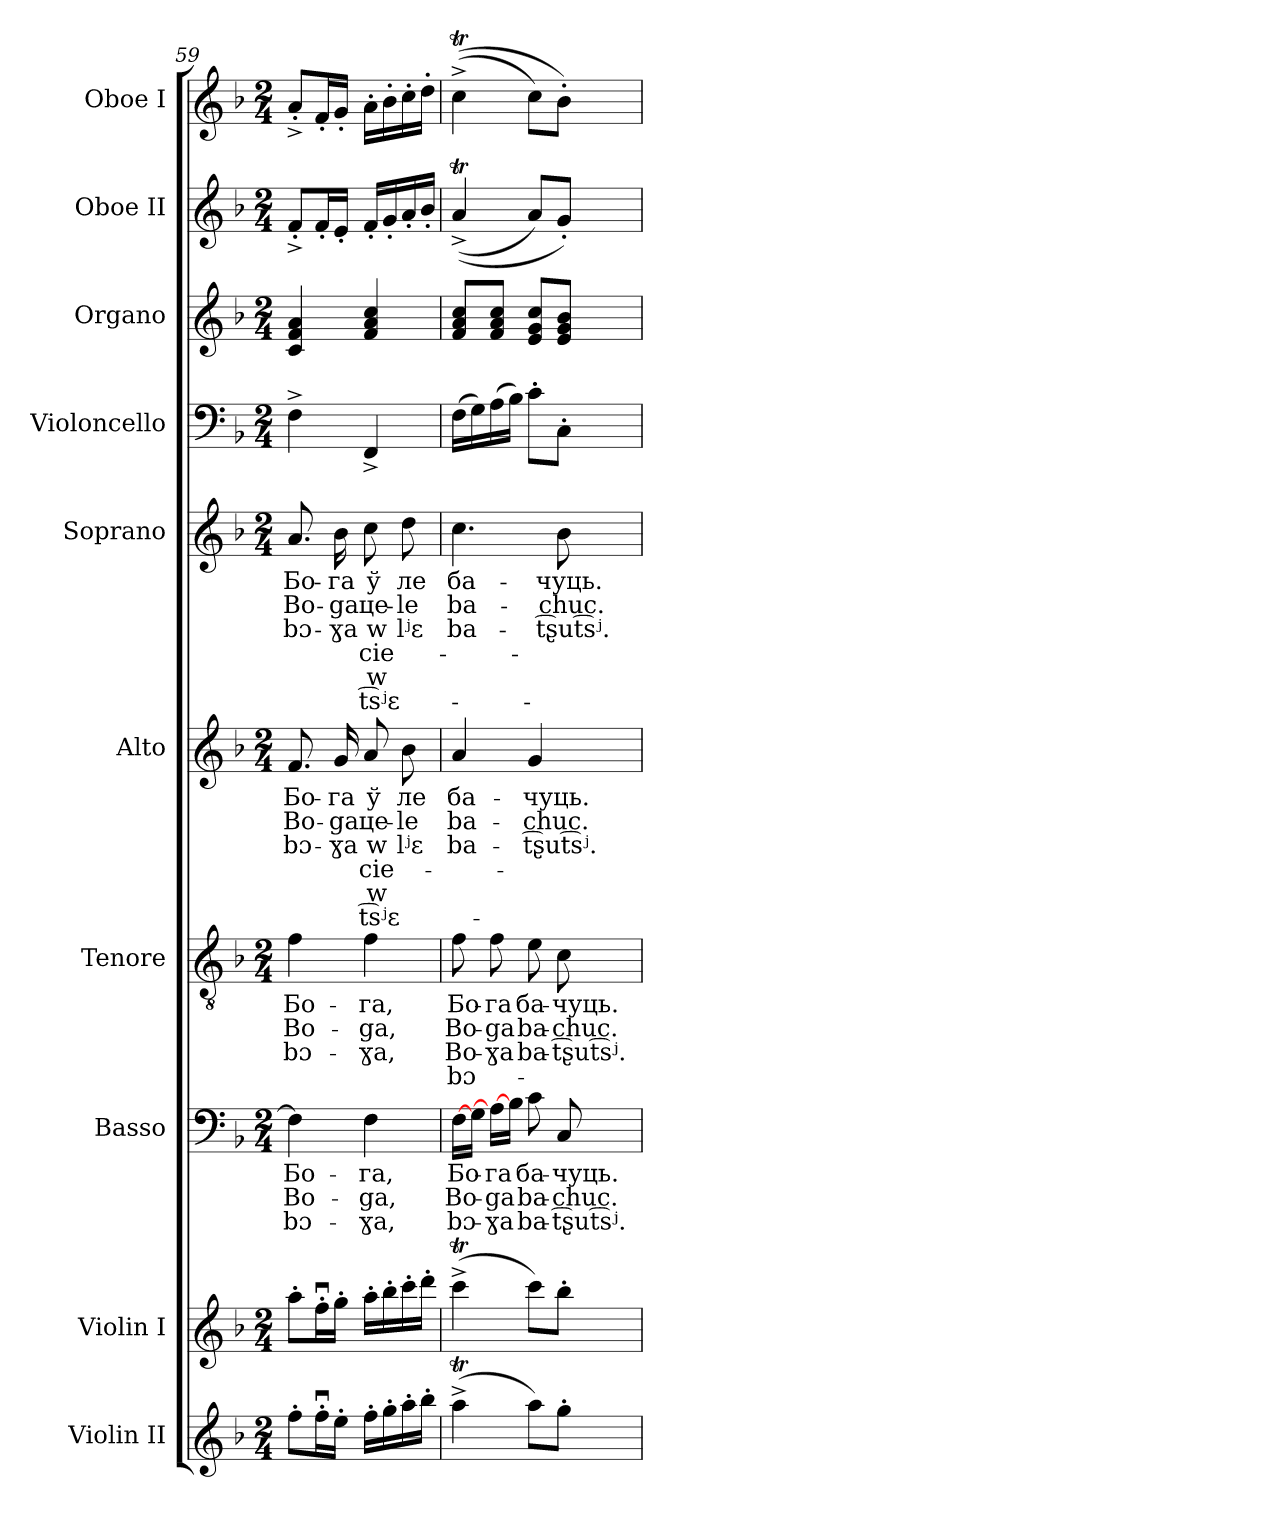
**kern	**kern	**kern	**text	**text	**text	**kern	**text	**text	**text	**text	**kern	**text	**text	**text	**text	**text	**text	**kern	**text	**text	**text	**text	**text	**text	**kern	**kern	**kern	**kern
*part10	*part9	*part8	*part8	*part8	*part8	*part7	*part7	*part7	*part7	*part7	*part6	*part6	*part6	*part6	*part6	*part6	*part6	*part5	*part5	*part5	*part5	*part5	*part5	*part5	*part4	*part3	*part2	*part1
*staff10	*staff9	*staff8	*staff8	*staff8	*staff8	*staff7	*staff7	*staff7	*staff7	*staff7	*staff6	*staff6	*staff6	*staff6	*staff6	*staff6	*staff6	*staff5	*staff5	*staff5	*staff5	*staff5	*staff5	*staff5	*staff4	*staff3	*staff2	*staff1
*I"Violin II	*I"Violin I	*I"Basso	*	*	*	*I"Tenore	*	*	*	*	*I"Alto	*	*	*	*	*	*	*I"Soprano	*	*	*	*	*	*	*I"Violoncello	*I"Organo	*I"Oboe II	*I"Oboe I
*	*	*	*	*	*	*	*	*	*	*	*I'A.	*	*	*	*	*	*	*	*	*	*	*	*	*	*	*	*	*
*clefG2	*clefG2	*clefF4	*	*	*	*clefGv2	*	*	*	*	*clefG2	*	*	*	*	*	*	*clefG2	*	*	*	*	*	*	*clefF4	*clefG2	*clefG2	*clefG2
*	*	*	*	*	*	*ITrd7c12	*	*	*	*	*	*	*	*	*	*	*	*	*	*	*	*	*	*	*	*	*	*
*k[b-]	*k[b-]	*k[b-]	*	*	*	*k[b-]	*	*	*	*	*k[b-]	*	*	*	*	*	*	*k[b-]	*	*	*	*	*	*	*k[b-]	*k[b-]	*k[b-]	*k[b-]
*F:	*F:	*F:	*	*	*	*F:	*	*	*	*	*F:	*	*	*	*	*	*	*F:	*	*	*	*	*	*	*F:	*F:	*F:	*F:
*M2/4	*M2/4	*M2/4	*	*	*	*M2/4	*	*	*	*	*M2/4	*	*	*	*	*	*	*M2/4	*	*	*	*	*	*	*M2/4	*M2/4	*M2/4	*M2/4
=59	=59	=59	=59	=59	=59	=59	=59	=59	=59	=59	=59	=59	=59	=59	=59	=59	=59	=59	=59	=59	=59	=59	=59	=59	=59	=59	=59	=59
!	!	!	!LO:LY:b:color=#000000	!LO:LY:b:color=#000000	!LO:LY:b:color=#000000	!	!	!	!	!	!	!	!	!	!	!	!	!	!	!	!	!	!	!	!	!	!	!
!	!	!	!	!	!	!	!LO:LY:b:color=#000000	!LO:LY:b:color=#000000	!LO:LY:b:color=#000000	!	!	!	!	!	!	!	!	!	!	!	!	!	!	!	!	!	!	!
!	!	!	!	!	!	!	!	!	!	!	!	!LO:LY:b:color=#000000	!LO:LY:b:color=#000000	!LO:LY:b:color=#000000	!	!	!	!	!	!	!	!	!	!	!	!	!	!
!	!	!	!	!	!	!	!	!	!	!	!	!	!	!	!	!	!	!	!LO:LY:b:color=#000000	!LO:LY:b:color=#000000	!LO:LY:b:color=#000000	!	!	!	!	!	!	!
8ff'i\L	8aa'i\L	4Fi\]	Бо-	Bo-	bɔ-	4Fi\	Бо-	Bo-	bɔ-	.	8.fi/	Бо-	Bo-	bɔ-	.	.	.	8.ai/	Бо-	Bo-	bɔ-	.	.	.	4F^i\	4ci/ 4fi 4ai	8f'^i/L	8a'^i/L
16ffu'i\L	16ffu'i\L	.	.	.	.	.	.	.	.	.	.	.	.	.	.	.	.	.	.	.	.	.	.	.	.	.	16f'i/L	16f'i/L
!	!	!	!	!	!	!	!	!	!	!	!	!LO:LY:b:color=#000000	!LO:LY:b:color=#000000	!LO:LY:b:color=#000000	!	!	!	!	!	!	!	!	!	!	!	!	!	!
!	!	!	!	!	!	!	!	!	!	!	!	!	!	!	!	!	!	!	!LO:LY:b:color=#000000	!LO:LY:b:color=#000000	!LO:LY:b:color=#000000	!	!	!	!	!	!	!
16ee'i\JJ	16gg'i\JJ	.	.	.	.	.	.	.	.	.	16gi/	-га	-ga	-ɣa	.	.	.	16b-i\	-га	-ga	-ɣa	.	.	.	.	.	16e'i/JJ	16g'i/JJ
!	!	!	!LO:LY:b:color=#000000	!LO:LY:b:color=#000000	!LO:LY:b:color=#000000	!	!	!	!	!	!	!	!	!	!	!	!	!	!	!	!	!	!	!	!	!	!	!
!	!	!	!	!	!	!	!LO:LY:b:color=#000000	!LO:LY:b:color=#000000	!LO:LY:b:color=#000000	!	!	!	!	!	!	!	!	!	!	!	!	!	!	!	!	!	!	!
!	!	!	!	!	!	!	!	!	!	!	!	!LO:LY:b:color=#000000	!LO:LY:b:color=#000000	!LO:LY:b:color=#000000	!LO:LY:b:color=#000000	!LO:LY:b:color=#000000	!LO:LY:b:color=#000000	!	!	!	!	!	!	!	!	!	!	!
!	!	!	!	!	!	!	!	!	!	!	!	!	!	!	!	!	!	!	!LO:LY:b:color=#000000	!LO:LY:b:color=#000000	!LO:LY:b:color=#000000	!LO:LY:b:color=#000000	!LO:LY:b:color=#000000	!LO:LY:b:color=#000000	!	!	!	!
16ff'i\LL	16aa'i\LL	4Fi\	-га,	-ga,	-ɣa,	4Fi\	-га,	-ga,	-ɣa,	.	8ai/	ў	це-	w	cie-	w	t͡sʲɛ-	8cci\	ў	це-	w	cie-	w	t͡sʲɛ-	4FF^i/	4fi/ 4ai 4cci	16f'i/LL	16a'i\LL
16gg'i\	16bb-'i\	.	.	.	.	.	.	.	.	.	.	.	.	.	.	.	.	.	.	.	.	.	.	.	.	.	16g'i/	16b-'i\
!	!	!	!	!	!	!	!	!	!	!	!	!LO:LY:b:color=#000000	!LO:LY:b:color=#000000	!LO:LY:b:color=#000000	!	!	!	!	!	!	!	!	!	!	!	!	!	!
!	!	!	!	!	!	!	!	!	!	!	!	!	!	!	!	!	!	!	!LO:LY:b:color=#000000	!LO:LY:b:color=#000000	!LO:LY:b:color=#000000	!	!	!	!	!	!	!
16aa'i\	16ccc'i\	.	.	.	.	.	.	.	.	.	8b-i\	-ле	-le	-lʲɛ	.	.	.	8ddi\	-ле	-le	-lʲɛ	.	.	.	.	.	16a'i/	16cc'i\
16bb-'i\JJ	16ddd'i\JJ	.	.	.	.	.	.	.	.	.	.	.	.	.	.	.	.	.	.	.	.	.	.	.	.	.	16b-'i/JJ	16dd'i\JJ
=60	=60	=60	=60	=60	=60	=60	=60	=60	=60	=60	=60	=60	=60	=60	=60	=60	=60	=60	=60	=60	=60	=60	=60	=60	=60	=60	=60	=60
!	!	!	!LO:LY:b:color=#000000	!LO:LY:b:color=#000000	!LO:LY:b:color=#000000	!	!	!	!	!	!	!	!	!	!	!	!	!	!	!	!	!	!	!	!	!	!	!
!	!	!	!	!	!	!	!LO:LY:b:color=#000000	!LO:LY:b:color=#000000	!LO:LY:b:color=#000000	!LO:LY:b:color=#000000	!	!	!	!	!	!	!	!	!	!	!	!	!	!	!	!	!	!
!	!	!	!	!	!	!	!	!	!	!	!	!LO:LY:b:color=#000000	!LO:LY:b:color=#000000	!LO:LY:b:color=#000000	!	!	!	!	!	!	!	!	!	!	!	!	!	!
!	!	!	!	!	!	!	!	!	!	!	!	!	!	!	!	!	!	!	!LO:LY:b:color=#000000	!LO:LY:b:color=#000000	!LO:LY:b:color=#000000	!	!	!	!	!	!	!
(4aat^i\	(4cccT^i\	[>16Fi\LL	Бо-	Bo-	bɔ-	8Fi\	Бо-	Bo-	-Bo-	bɔ-	4ai/	ба-	ba-	ba-	.	.	.	4.cci\	ба-	ba-	ba-	.	.	.	(16Fi\LL	8fi/ 8ai 8cciL	((4at^i/	((4ccT^i\
.	.	16Gi\JJ	.	.	.	.	.	.	.	.	.	.	.	.	.	.	.	.	.	.	.	.	.	.	16Gi\)	.	.	.
!	!	!	!LO:LY:b:color=#000000	!LO:LY:b:color=#000000	!LO:LY:b:color=#000000	!	!	!	!	!	!	!	!	!	!	!	!	!	!	!	!	!	!	!	!	!	!	!
!	!	!	!	!	!	!	!LO:LY:b:color=#000000	!LO:LY:b:color=#000000	!LO:LY:b:color=#000000	!	!	!	!	!	!	!	!	!	!	!	!	!	!	!	!	!	!	!
.	.	16Ai\LL_>	-га	-ga	-ɣa	8Fi\	-га	-ga	-ɣa	.	.	.	.	.	.	.	.	.	.	.	.	.	.	.	(16Ai\	8fi/ 8ai 8cciJ	.	.
.	.	16B-i\JJ	.	.	.	.	.	.	.	.	.	.	.	.	.	.	.	.	.	.	.	.	.	.	16B-i\JJ)	.	.	.
!	!	!	!LO:LY:b:color=#000000	!LO:LY:b:color=#000000	!LO:LY:b:color=#000000	!	!	!	!	!	!	!	!	!	!	!	!	!	!	!	!	!	!	!	!	!	!	!
!	!	!	!	!	!	!	!LO:LY:b:color=#000000	!LO:LY:b:color=#000000	!LO:LY:b:color=#000000	!	!	!	!	!	!	!	!	!	!	!	!	!	!	!	!	!	!	!
!	!	!	!	!	!	!	!	!	!	!	!	!LO:LY:b:color=#000000	!LO:LY:b:color=#000000	!LO:LY:b:color=#000000	!	!	!	!	!	!	!	!	!	!	!	!	!	!
8aai\L)	8ccci\L)	8ci\	ба-	ba-	ba-	8Ei\	ба-	ba-	ba-	.	4gi/	-чуць.	-chuc.	-t͡ʂut͡sʲ.	.	.	.	.	.	.	.	.	.	.	8c'i\L	8ei/ 8gi 8cciL	8ai/L)	8cci\L)
!	!	!	!LO:LY:b:color=#000000	!LO:LY:b:color=#000000	!LO:LY:b:color=#000000	!	!	!	!	!	!	!	!	!	!	!	!	!	!	!	!	!	!	!	!	!	!	!
!	!	!	!	!	!	!	!LO:LY:b:color=#000000	!LO:LY:b:color=#000000	!LO:LY:b:color=#000000	!	!	!	!	!	!	!	!	!	!	!	!	!	!	!	!	!	!	!
!	!	!	!	!	!	!	!	!	!	!	!	!	!	!	!	!	!	!	!LO:LY:b:color=#000000	!LO:LY:b:color=#000000	!LO:LY:b:color=#000000	!	!	!	!	!	!	!
8gg'i\J	8bb-'i\J	8Ci/	-чуць.	-chuc.	-t͡ʂut͡sʲ.	8Ci\	-чуць.	-chuc.	-t͡ʂut͡sʲ.	.	.	.	.	.	.	.	.	8b-i\	-чуць.	-chuc.	-t͡ʂut͡sʲ.	.	.	.	8C'i\J	8ei/ 8gi 8b-iJ	8g'i/J)	8b-'i\J)
=	=	=	=	=	=	=	=	=	=	=	=	=	=	=	=	=	=	=	=	=	=	=	=	=	=	=	=	=
*-	*-	*-	*-	*-	*-	*-	*-	*-	*-	*-	*-	*-	*-	*-	*-	*-	*-	*-	*-	*-	*-	*-	*-	*-	*-	*-	*-	*-
